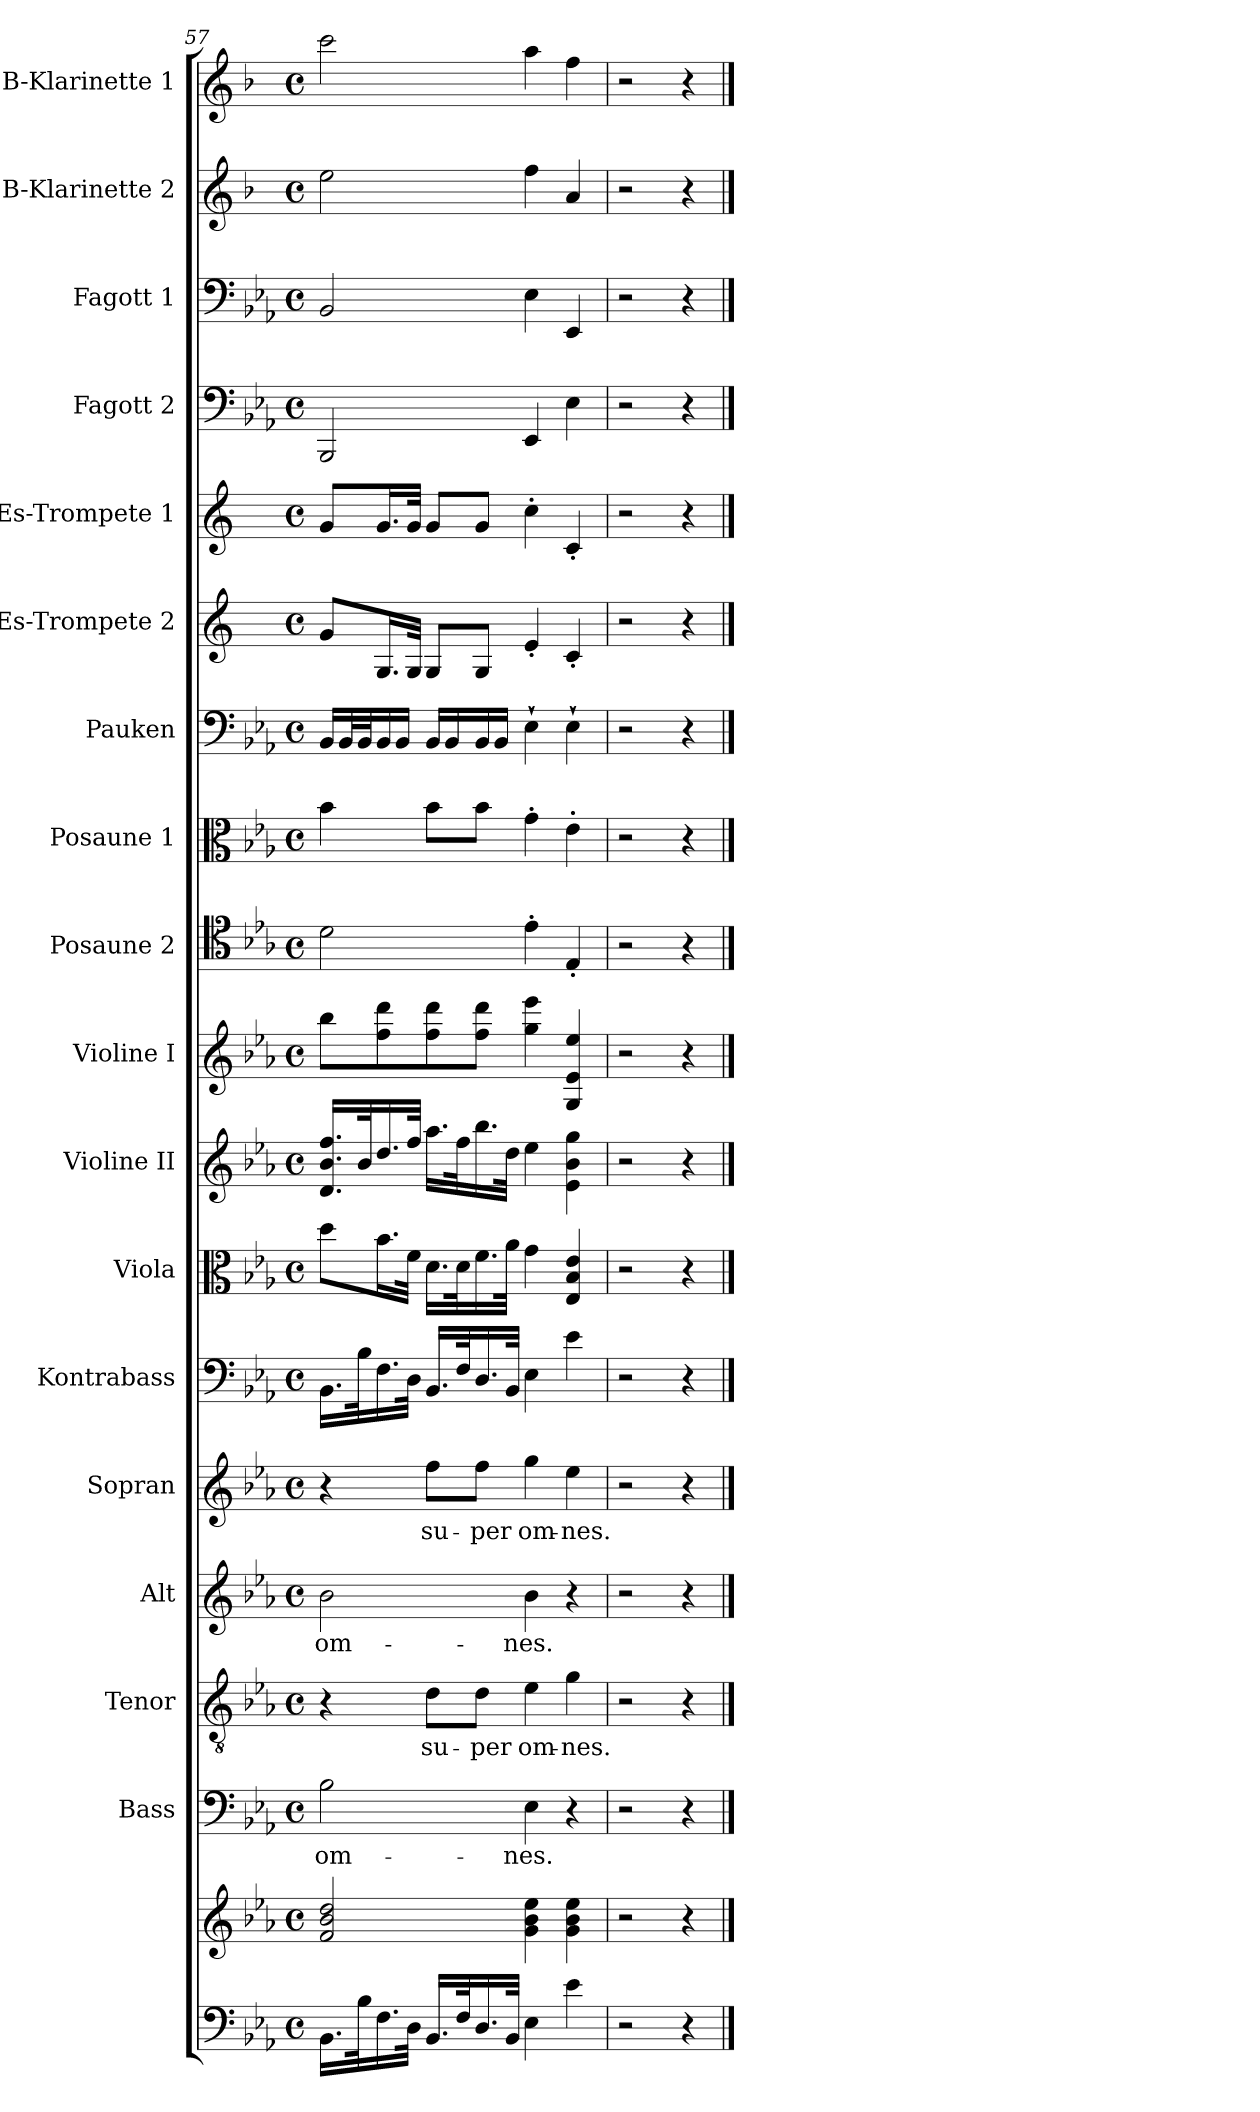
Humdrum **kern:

**kern	**kern	**kern	**text	**kern	**text	**kern	**text	**kern	**text	**kern	**kern	**kern	**kern	**kern	**kern	**kern	**kern	**kern	**kern	**kern	**kern	**kern
*part18	*part18	*part17	*part17	*part16	*part16	*part15	*part15	*part14	*part14	*part13	*part12	*part11	*part10	*part9	*part8	*part7	*part6	*part5	*part4	*part3	*part2	*part1
*staff19	*staff18	*staff17	*staff17	*staff16	*staff16	*staff15	*staff15	*staff14	*staff14	*staff13	*staff12	*staff11	*staff10	*staff9	*staff8	*staff7	*staff6	*staff5	*staff4	*staff3	*staff2	*staff1
*	*	*I"Bass	*	*I"Tenor	*	*I"Alt	*	*I"Sopran	*	*I"Kontrabass	*I"Viola	*I"Violine II	*I"Violine I	*I"Posaune 2	*I"Posaune 1	*I"Pauken	*I"Es-Trompete 2	*I"Es-Trompete 1	*I"Fagott 2	*I"Fagott 1	*I"B-Klarinette 2	*I"B-Klarinette 1
*	*	*I'B.	*	*I'T.	*	*I'A.	*	*I'S.	*	*I'Kb.	*I'Vla.	*I'Vl. II	*I'Vl. I	*I'Pos. 2	*I'Pos. 1	*I'Pk.	*I'Es-Trp. 2	*I'Es-Trp. 1	*I'Fg. 2	*I'Fg. 1	*I'B Kl. 2	*I'B Kl. 1
*clefF4	*clefG2	*clefF4	*	*clefGv2	*	*clefG2	*	*clefG2	*	*clefF4	*clefC3	*clefG2	*clefG2	*clefC4	*clefC3	*clefF4	*clefG2	*clefG2	*clefF4	*clefF4	*clefG2	*clefG2
*	*	*	*	*	*	*	*	*	*	*ITrd7c12	*	*	*	*	*	*	*ITrd-2c-3	*ITrd-2c-3	*	*	*ITrd1c2	*ITrd1c2
*k[b-e-a-]	*k[b-e-a-]	*k[b-e-a-]	*	*k[b-e-a-]	*	*k[b-e-a-]	*	*k[b-e-a-]	*	*k[b-e-a-]	*k[b-e-a-]	*k[b-e-a-]	*k[b-e-a-]	*k[b-e-a-]	*k[b-e-a-]	*k[b-e-a-]	*k[b-e-a-]	*k[b-e-a-]	*k[b-e-a-]	*k[b-e-a-]	*k[b-e-a-]	*k[b-e-a-]
*E-:	*E-:	*E-:	*	*E-:	*	*E-:	*	*E-:	*	*E-:	*E-:	*E-:	*E-:	*E-:	*E-:	*E-:	*E-:	*E-:	*E-:	*E-:	*E-:	*E-:
*M4/4	*M4/4	*M4/4	*	*M4/4	*	*M4/4	*	*M4/4	*	*M4/4	*M4/4	*M4/4	*M4/4	*M4/4	*M4/4	*M4/4	*M4/4	*M4/4	*M4/4	*M4/4	*M4/4	*M4/4
*met(c)	*met(c)	*met(c)	*	*met(c)	*	*met(c)	*	*met(c)	*	*met(c)	*met(c)	*met(c)	*met(c)	*met(c)	*met(c)	*met(c)	*met(c)	*met(c)	*met(c)	*met(c)	*met(c)	*met(c)
=57	=57	=57	=57	=57	=57	=57	=57	=57	=57	=57	=57	=57	=57	=57	=57	=57	=57	=57	=57	=57	=57	=57
!	!	!	!LO:LY:b	!	!	!	!LO:LY:b	!	!	!	!	!	!	!	!	!	!	!	!	!	!	!
16.BB-\LL	2f/ 2b-/ 2dd/	2B-\	om-	4r	.	2b-\	om-	4r	.	16.BBB-\LL	8dd\L	16.d/ 16.b-/ 16.ff/LL	8bb-\L	2d\	4b-\	16BB-/LL	8b-/L	8b-/L	2BBB-/	2BB-/	2dd\	2bb-\
.	.	.	.	.	.	.	.	.	.	.	.	.	.	.	.	32BB-/L	.	.	.	.	.	.
32B-\k	.	.	.	.	.	.	.	.	.	32BB-\k	.	32b-/k	.	.	.	32BB-/J	.	.	.	.	.	.
16.F\	.	.	.	.	.	.	.	.	.	16.FF\	16.b-\L	16.dd/	8ff\ 8ddd\	.	.	16BB-/	16.B-/L	16.b-/L	.	.	.	.
.	.	.	.	.	.	.	.	.	.	.	.	.	.	.	.	16BB-/JJ	.	.	.	.	.	.
32D\JJk	.	.	.	.	.	.	.	.	.	32DD\JJk	32f\JJk	32ff/JJk	.	.	.	.	32B-/JJk	32b-/JJk	.	.	.	.
!	!	!	!	!	!LO:LY:b	!	!	!	!LO:LY:b	!	!	!	!	!	!	!	!	!	!	!	!	!
16.BB-/LL	.	.	.	8d\L	su-	.	.	8ff\L	su-	16.BBB-/LL	16.d\LL	16.aa-\LL	8ff\ 8ddd\	.	8b-\L	16BB-/LL	8B-/L	8b-/L	.	.	.	.
.	.	.	.	.	.	.	.	.	.	.	.	.	.	.	.	16BB-/	.	.	.	.	.	.
32F/k	.	.	.	.	.	.	.	.	.	32FF/k	32d\k	32ff\k	.	.	.	.	.	.	.	.	.	.
!	!	!	!	!	!LO:LY:b	!	!	!	!LO:LY:b	!	!	!	!	!	!	!	!	!	!	!	!	!
16.D/	.	.	.	8d\J	-per	.	.	8ff\J	-per	16.DD/	16.f\	16.bb-\	8ff\ 8ddd\J	.	8b-\J	16BB-/	8B-/J	8b-/J	.	.	.	.
.	.	.	.	.	.	.	.	.	.	.	.	.	.	.	.	16BB-/JJ	.	.	.	.	.	.
32BB-/JJk	.	.	.	.	.	.	.	.	.	32BBB-/JJk	32a-\JJk	32dd\JJk	.	.	.	.	.	.	.	.	.	.
!	!	!	!LO:LY:b	!	!LO:LY:b	!	!LO:LY:b	!	!LO:LY:b	!	!	!	!	!	!	!	!	!	!	!	!	!
4E-\	4g\ 4b-\ 4ee-\	4E-\	-nes.	4e-\	om-	4b-\	-nes.	4gg\	om-	4EE-\	4g\	4ee-\	4gg\ 4eee-\	4e-'>\	4g'>\	4E-`>\	4g'</	4ee-'>\	4EE-/	4E-\	4ee-\	4gg\
!	!	!	!	!	!LO:LY:b	!	!	!	!LO:LY:b	!	!	!	!	!	!	!	!	!	!	!	!	!
4e-\	4g\ 4b-\ 4ee-\	4r	.	4g\	-nes.	4r	.	4ee-\	-nes.	4E-\	4E-/ 4B-/ 4e-/	4e-\ 4b-\ 4gg\	4G/ 4e-/ 4ee-/	4E-'</	4e-'>\	4E-`>\	4e-'</	4e-'</	4E-\	4EE-/	4g/	4ee-\
=58	=58	=58	=58	=58	=58	=58	=58	=58	=58	=58	=58	=58	=58	=58	=58	=58	=58	=58	=58	=58	=58	=58
2r	2r	2r	.	2r	.	2r	.	2r	.	2r	2r	2r	2r	2r	2r	2r	2r	2r	2r	2r	2r	2r
4r	4r	4r	.	4r	.	4r	.	4r	.	4r	4r	4r	4r	4r	4r	4r	4r	4r	4r	4r	4r	4r
==	==	==	==	==	==	==	==	==	==	==	==	==	==	==	==	==	==	==	==	==	==	==
*-	*-	*-	*-	*-	*-	*-	*-	*-	*-	*-	*-	*-	*-	*-	*-	*-	*-	*-	*-	*-	*-	*-
